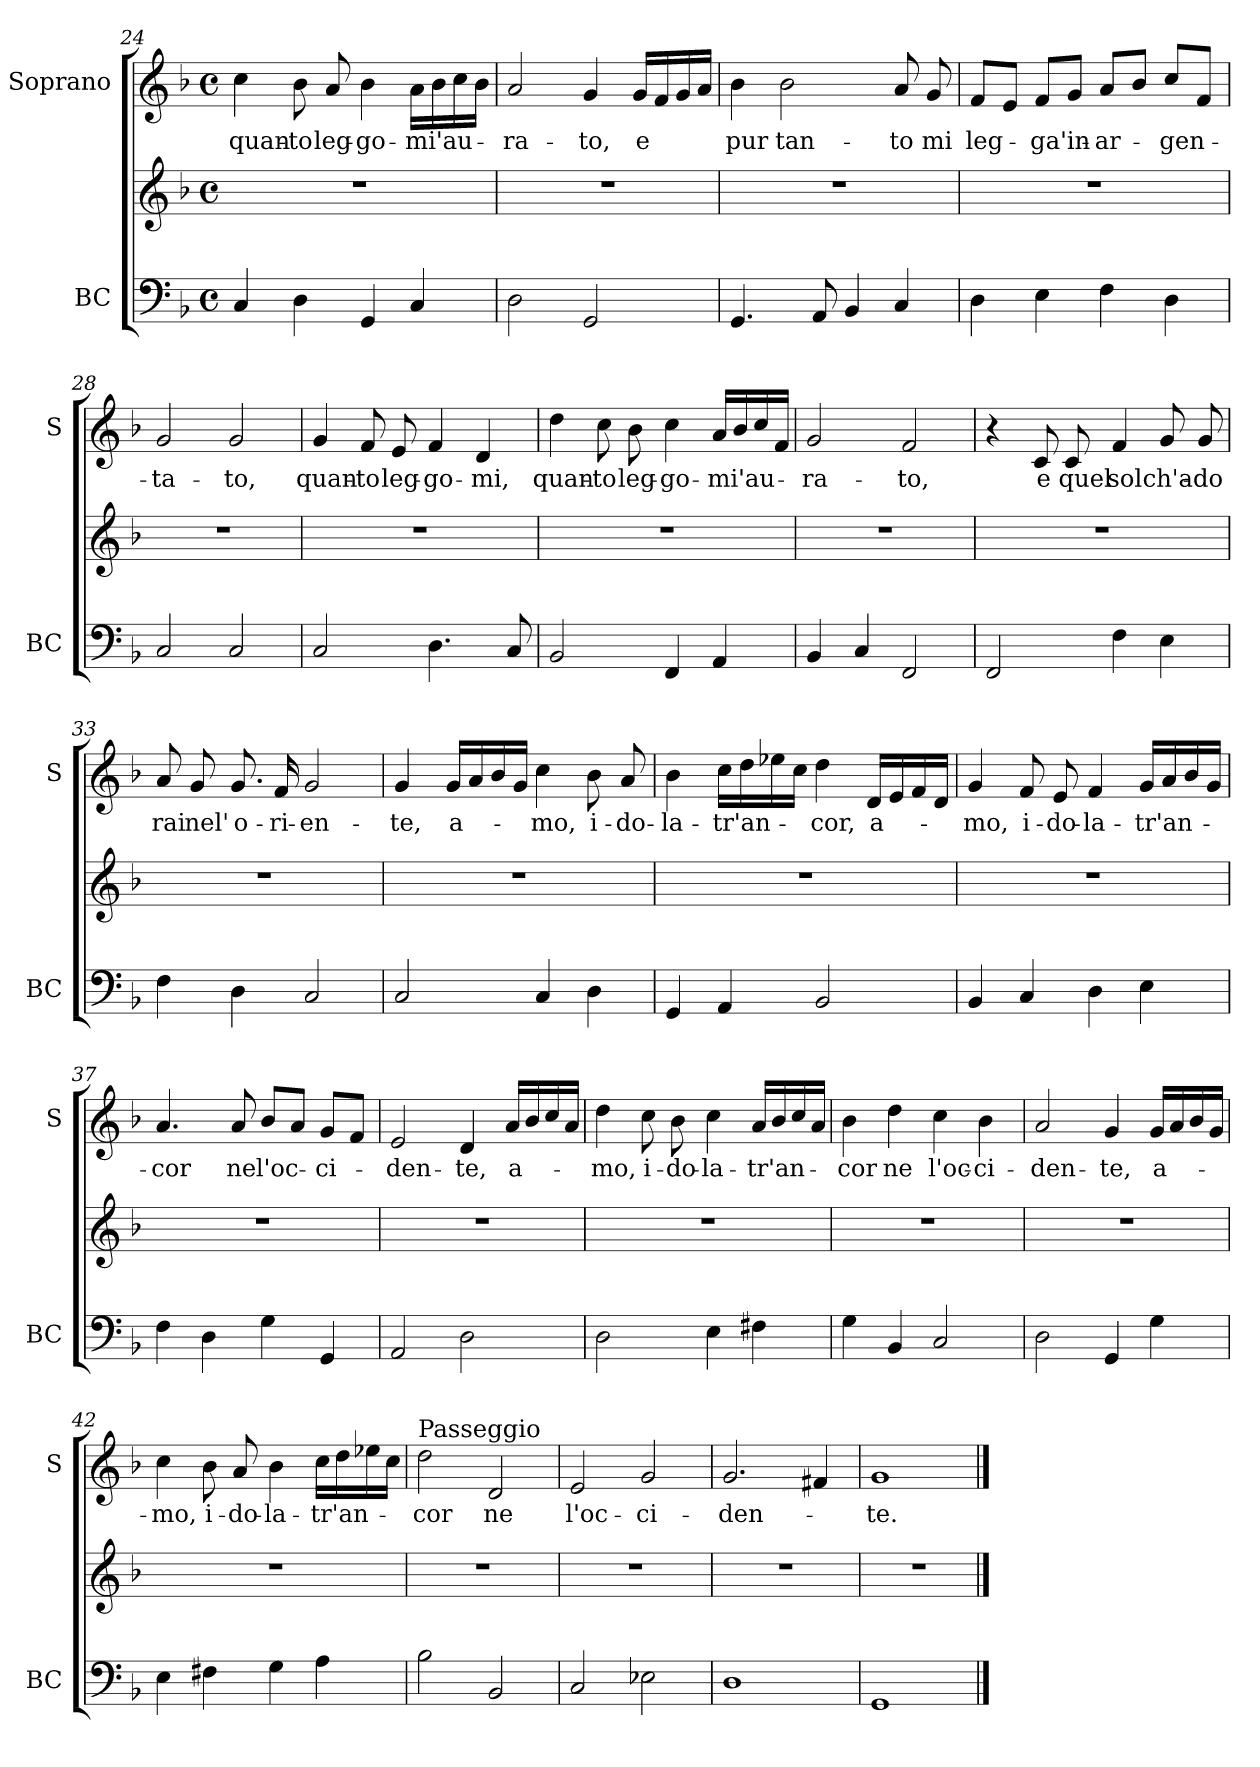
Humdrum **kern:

**kern	**kern	**kern	**text
*part2	*part2	*part1	*part1
*staff3	*staff2	*staff1	*staff1
*I"BC	*	*I"Soprano	*
*I'BC	*	*I'S	*
*clefF4	*clefG2	*clefG2	*
*k[b-]	*k[b-]	*k[b-]	*
*F:	*F:	*F:	*
*M4/4	*M4/4	*M4/4	*
*met(c)	*met(c)	*met(c)	*
=24	=24	=24	=24
!	!	!	!LO:LY:b
4C/	1r	4cc\	quan-
!	!	!	!LO:LY:b
4D\	.	8b-\	-to
!	!	!	!LO:LY:b
.	.	8a/	leg-
!	!	!	!LO:LY:b
4GG/	.	4b-\	-go-
!	!	!	!LO:LY:b
4C/	.	16a\LL	-mi'au-
.	.	16b-\	.
.	.	16cc\	.
.	.	16b-\JJ	.
=25	=25	=25	=25
!	!	!	!LO:LY:b
2D\	1r	2a/	-ra-
!	!	!	!LO:LY:b
2GG/	.	4g/	-to,
!	!	!	!LO:LY:b
.	.	16g/LL	e
.	.	16f/	.
.	.	16g/	.
.	.	16a/JJ	.
=26	=26	=26	=26
!	!	!	!LO:LY:b
4.GG/	1r	4b-\	pur
!	!	!	!LO:LY:b
.	.	2b-\	tan-
8AA/	.	.	.
4BB-/	.	.	.
!	!	!	!LO:LY:b
4C/	.	8a/	-to
!	!	!	!LO:LY:b
.	.	8g/	mi
!!LO:LB:g=z
=27	=27	=27	=27
!	!	!	!LO:LY:b
4D\	1r	8f/L	leg-
.	.	8e/J	.
!	!	!	!LO:LY:b
4E\	.	8f/L	-ga'in-
.	.	8g/J	.
!	!	!	!LO:LY:b
4F\	.	8a/L	-ar-
.	.	8b-/J	.
!	!	!	!LO:LY:b
4D\	.	8cc/L	-gen-
.	.	8f/J	.
=28	=28	=28	=28
!	!	!	!LO:LY:b
2C/	1r	2g/	-ta-
!	!	!	!LO:LY:b
2C/	.	2g/	-to,
=29	=29	=29	=29
!	!	!	!LO:LY:b
2C/	1r	4g/	quan-
!	!	!	!LO:LY:b
.	.	8f/	-to
!	!	!	!LO:LY:b
.	.	8e/	leg-
!	!	!	!LO:LY:b
4.D\	.	4f/	-go-
!	!	!	!LO:LY:b
.	.	4d/	-mi,
8C/	.	.	.
=30	=30	=30	=30
!	!	!	!LO:LY:b
2BB-/	1r	4dd\	quan-
!	!	!	!LO:LY:b
.	.	8cc\	-to
!	!	!	!LO:LY:b
.	.	8b-\	leg-
!	!	!	!LO:LY:b
4FF/	.	4cc\	-go-
!	!	!	!LO:LY:b
4AA/	.	16a/LL	-mi'au-
.	.	16b-/	.
.	.	16cc/	.
.	.	16f/JJ	.
!!LO:PB:g=z
=31	=31	=31	=31
!	!	!	!LO:LY:b
4BB-/	1r	2g/	-ra-
4C/	.	.	.
!	!	!	!LO:LY:b
2FF/	.	2f/	-to,
=32	=32	=32	=32
2FF/	1r	4r	.
!	!	!	!LO:LY:b
.	.	8c/	e
!	!	!	!LO:LY:b
.	.	8c/	quel
!	!	!	!LO:LY:b
4F\	.	4f/	sol
!	!	!	!LO:LY:b
4E\	.	8g/	ch'a-
!	!	!	!LO:LY:b
.	.	8g/	-do
=33	=33	=33	=33
!	!	!	!LO:LY:b
4F\	1r	8a/	rai
!	!	!	!LO:LY:b
.	.	8g/	nel'
!	!	!	!LO:LY:b
4D\	.	8.g/	o-
!	!	!	!LO:LY:b
.	.	16f/	-ri-
!	!	!	!LO:LY:b
2C/	.	2g/	-en-
=34	=34	=34	=34
!	!	!	!LO:LY:b
2C/	1r	4g/	-te,
!	!	!	!LO:LY:b
.	.	16g/LL	a-
.	.	16a/	.
.	.	16b-/	.
.	.	16g/JJ	.
!	!	!	!LO:LY:b
4C/	.	4cc\	-mo,
!	!	!	!LO:LY:b
4D\	.	8b-\	i-
!	!	!	!LO:LY:b
.	.	8a/	-do-
!!LO:LB:g=z
=35	=35	=35	=35
!	!	!	!LO:LY:b
4GG/	1r	4b-\	-la-
!	!	!	!LO:LY:b
4AA/	.	16cc\LL	-tr'an-
.	.	16dd\	.
.	.	16ee-X\	.
.	.	16cc\JJ	.
!	!	!	!LO:LY:b
2BB-/	.	4dd\	-cor,
!	!	!	!LO:LY:b
.	.	16d/LL	a-
.	.	16e/	.
.	.	16f/	.
.	.	16d/JJ	.
=36	=36	=36	=36
!	!	!	!LO:LY:b
4BB-/	1r	4g/	-mo,
!	!	!	!LO:LY:b
4C/	.	8f/	i-
!	!	!	!LO:LY:b
.	.	8e/	-do-
!	!	!	!LO:LY:b
4D\	.	4f/	-la-
!	!	!	!LO:LY:b
4E\	.	16g/LL	-tr'an-
.	.	16a/	.
.	.	16b-/	.
.	.	16g/JJ	.
=37	=37	=37	=37
!	!	!	!LO:LY:b
4F\	1r	4.a/	-cor
4D\	.	.	.
!	!	!	!LO:LY:b
.	.	8a/	ne
!	!	!	!LO:LY:b
4G\	.	8b-/L	l'oc-
.	.	8a/J	.
!	!	!	!LO:LY:b
4GG/	.	8g/L	-ci-
.	.	8f/J	.
=38	=38	=38	=38
!	!	!	!LO:LY:b
2AA/	1r	2e/	-den-
!	!	!	!LO:LY:b
2D\	.	4d/	-te,
!	!	!	!LO:LY:b
.	.	16a/LL	a-
.	.	16b-/	.
.	.	16cc/	.
.	.	16a/JJ	.
!!LO:LB:g=z
=39	=39	=39	=39
!	!	!	!LO:LY:b
2D\	1r	4dd\	-mo,
!	!	!	!LO:LY:b
.	.	8cc\	i-
!	!	!	!LO:LY:b
.	.	8b-\	-do-
!	!	!	!LO:LY:b
4E\	.	4cc\	-la-
!	!	!	!LO:LY:b
4F#X\	.	16a/LL	-tr'an-
.	.	16b-/	.
.	.	16cc/	.
.	.	16a/JJ	.
=40	=40	=40	=40
!	!	!	!LO:LY:b
4G\	1r	4b-\	-cor
!	!	!	!LO:LY:b
4BB-/	.	4dd\	ne
!	!	!	!LO:LY:b
2C/	.	4cc\	l'oc-
!	!	!	!LO:LY:b
.	.	4b-\	-ci-
=41	=41	=41	=41
!	!	!	!LO:LY:b
2D\	1r	2a/	-den-
!	!	!	!LO:LY:b
4GG/	.	4g/	-te,
!	!	!	!LO:LY:b
4G\	.	16g/LL	a-
.	.	16a/	.
.	.	16b-/	.
.	.	16g/JJ	.
=42	=42	=42	=42
!	!	!	!LO:LY:b
4E\	1r	4cc\	-mo,
!	!	!	!LO:LY:b
4F#X\	.	8b-\	i-
!	!	!	!LO:LY:b
.	.	8a/	-do-
!	!	!	!LO:LY:b
4G\	.	4b-\	-la-
!	!	!	!LO:LY:b
4A\	.	16cc\LL	-tr'an-
.	.	16dd\	.
.	.	16ee-X\	.
.	.	16cc\JJ	.
!!LO:LB:g=z
=43	=43	=43	=43
!	!	!LO:TX:a:t=Passeggio	!
!	!	!	!LO:LY:b
2B-\	1r	2dd\	-cor
!	!	!	!LO:LY:b
2BB-/	.	2d/	ne
=44	=44	=44	=44
!	!	!	!LO:LY:b
2C/	1r	2e/	l'oc-
!	!	!	!LO:LY:b
2E-X\	.	2g/	-ci-
=45	=45	=45	=45
!	!	!	!LO:LY:b
1D	1r	2.g/	-den-
.	.	4f#X/	.
=46	=46	=46	=46
!	!	!	!LO:LY:b
1GG	1r	1g	-te.
==	==	==	==
*-	*-	*-	*-
